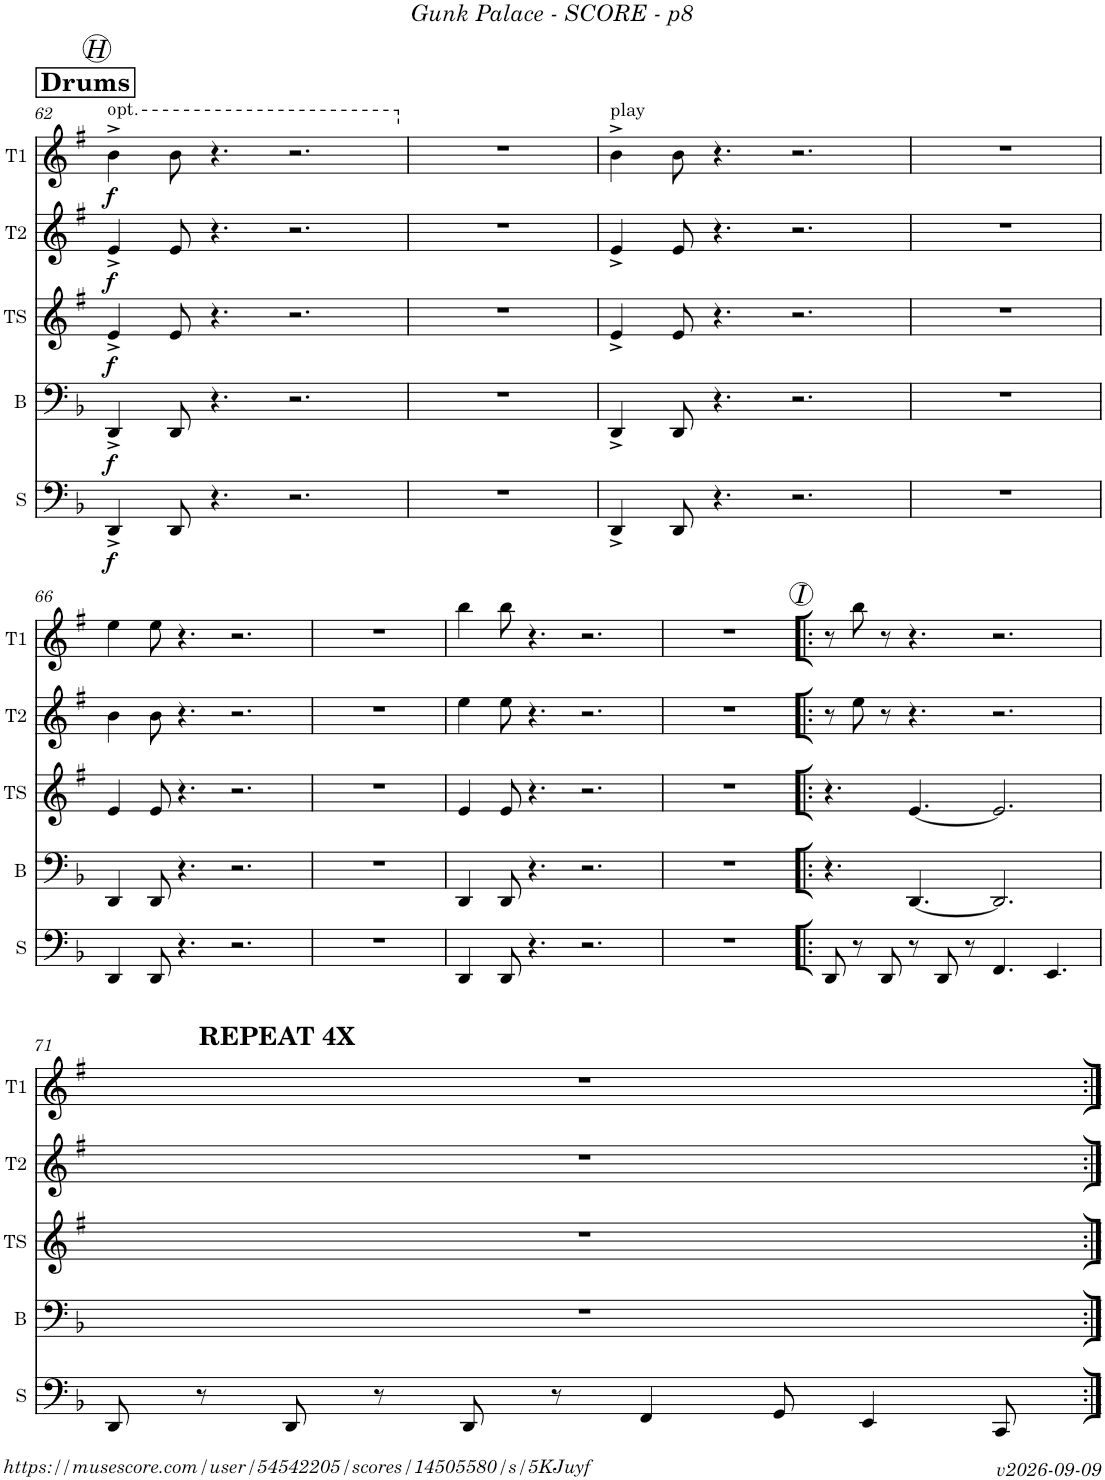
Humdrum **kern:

**kern	**dynam	**kern	**dynam	**kern	**dynam	**kern	**dynam	**kern	**dynam
*part5	*part5	*part4	*part4	*part3	*part3	*part2	*part2	*part1	*part1
*staff5	*staff5	*staff4	*staff4	*staff3	*staff3	*staff2	*staff2	*staff1	*staff1
*I"Sousa	*	*I"Trombone	*	*I"Tenor Sax	*	*I"Trumpet 2	*	*I"Trumpet 1	*
*I'S	*	*	*	*I'TS	*	*I'T2	*	*I'T1	*
!!LO:PB:g=z
*clefF4	*	*clefF4	*	*clefG2	*	*clefG2	*	*clefG2	*
*	*	*	*	*Trd8c14	*	*Trd1c2	*	*Trd1c2	*
*k[b-]	*	*k[b-]	*	*k[f#]	*	*k[f#]	*	*k[f#]	*
*M12/8	*	*M12/8	*	*M12/8	*	*M12/8	*	*M12/8	*
!!LO:REH:place=s1:a:i:enc=circle:fs=14:t=H
!!LO:REH:place=s1:a:B:fs=14:t=Drums
=62	=62	=62	=62	=62	=62	=62	=62	=62	=62
!	!	!	!	!	!	!	!	!LO:TX:a:t=opt.	!
!	!LO:DY:b	!	!LO:DY:b	!	!LO:DY:b	!	!LO:DY:b	!	!LO:DY:b
4DD^/	f	4DD^/	f	4e^/	f	4e^/	f	4b^\	f
8DD/	.	8DD/	.	8e/	.	8e/	.	8b\	.
4.r	.	4.r	.	4.r	.	4.r	.	4.r	.
2.r	.	2.r	.	2.r	.	2.r	.	2.r	.
=63	=63	=63	=63	=63	=63	=63	=63	=63	=63
1.r	.	1.r	.	1.r	.	1.r	.	1.r	.
=64	=64	=64	=64	=64	=64	=64	=64	=64	=64
!	!	!	!	!	!	!	!	!LO:TX:a:t=play	!
4DD^/	.	4DD^/	.	4e^/	.	4e^/	.	4b^\	.
8DD/	.	8DD/	.	8e/	.	8e/	.	8b\	.
4.r	.	4.r	.	4.r	.	4.r	.	4.r	.
2.r	.	2.r	.	2.r	.	2.r	.	2.r	.
=65	=65	=65	=65	=65	=65	=65	=65	=65	=65
1.r	.	1.r	.	1.r	.	1.r	.	1.r	.
!!LO:LB:g=z
=66	=66	=66	=66	=66	=66	=66	=66	=66	=66
4DD/	.	4DD/	.	4e/	.	4b\	.	4ee\	.
8DD/	.	8DD/	.	8e/	.	8b\	.	8ee\	.
4.r	.	4.r	.	4.r	.	4.r	.	4.r	.
2.r	.	2.r	.	2.r	.	2.r	.	2.r	.
=67	=67	=67	=67	=67	=67	=67	=67	=67	=67
1.r	.	1.r	.	1.r	.	1.r	.	1.r	.
=68	=68	=68	=68	=68	=68	=68	=68	=68	=68
4DD/	.	4DD/	.	4e/	.	4ee\	.	4bb\	.
8DD/	.	8DD/	.	8e/	.	8ee\	.	8bb\	.
4.r	.	4.r	.	4.r	.	4.r	.	4.r	.
2.r	.	2.r	.	2.r	.	2.r	.	2.r	.
=69	=69	=69	=69	=69	=69	=69	=69	=69	=69
1.r	.	1.r	.	1.r	.	1.r	.	1.r	.
!!LO:REH:place=s1:a:i:enc=circle:fs=14:t=I
=70!|:	=70!|:	=70!|:	=70!|:	=70!|:	=70!|:	=70!|:	=70!|:	=70!|:	=70!|:
8DD/	.	4.r	.	4.r	.	8r	.	8r	.
8r	.	.	.	.	.	8ee\	.	8bb\	.
8DD/	.	.	.	.	.	8r	.	8r	.
8r	.	[4.DD/	.	[4.e/	.	4.r	.	4.r	.
8DD/	.	.	.	.	.	.	.	.	.
8r	.	.	.	.	.	.	.	.	.
4.FF/	.	2.DD/]	.	2.e/]	.	2.r	.	2.r	.
4.EE/	.	.	.	.	.	.	.	.	.
!!LO:LB:g=z
=71	=71	=71	=71	=71	=71	=71	=71	=71	=71
!	!	!	!	!	!	!	!	!LO:TX:a:B:t=REPEAT 4X	!
8DD/	.	1.r	.	1.r	.	1.r	.	1.r	.
8r	.	.	.	.	.	.	.	.	.
8DD/	.	.	.	.	.	.	.	.	.
8r	.	.	.	.	.	.	.	.	.
8DD/	.	.	.	.	.	.	.	.	.
8r	.	.	.	.	.	.	.	.	.
4FF/	.	.	.	.	.	.	.	.	.
8GG/	.	.	.	.	.	.	.	.	.
4EE/	.	.	.	.	.	.	.	.	.
8CC/	.	.	.	.	.	.	.	.	.
=:|!	=:|!	=:|!	=:|!	=:|!	=:|!	=:|!	=:|!	=:|!	=:|!
*-	*-	*-	*-	*-	*-	*-	*-	*-	*-
